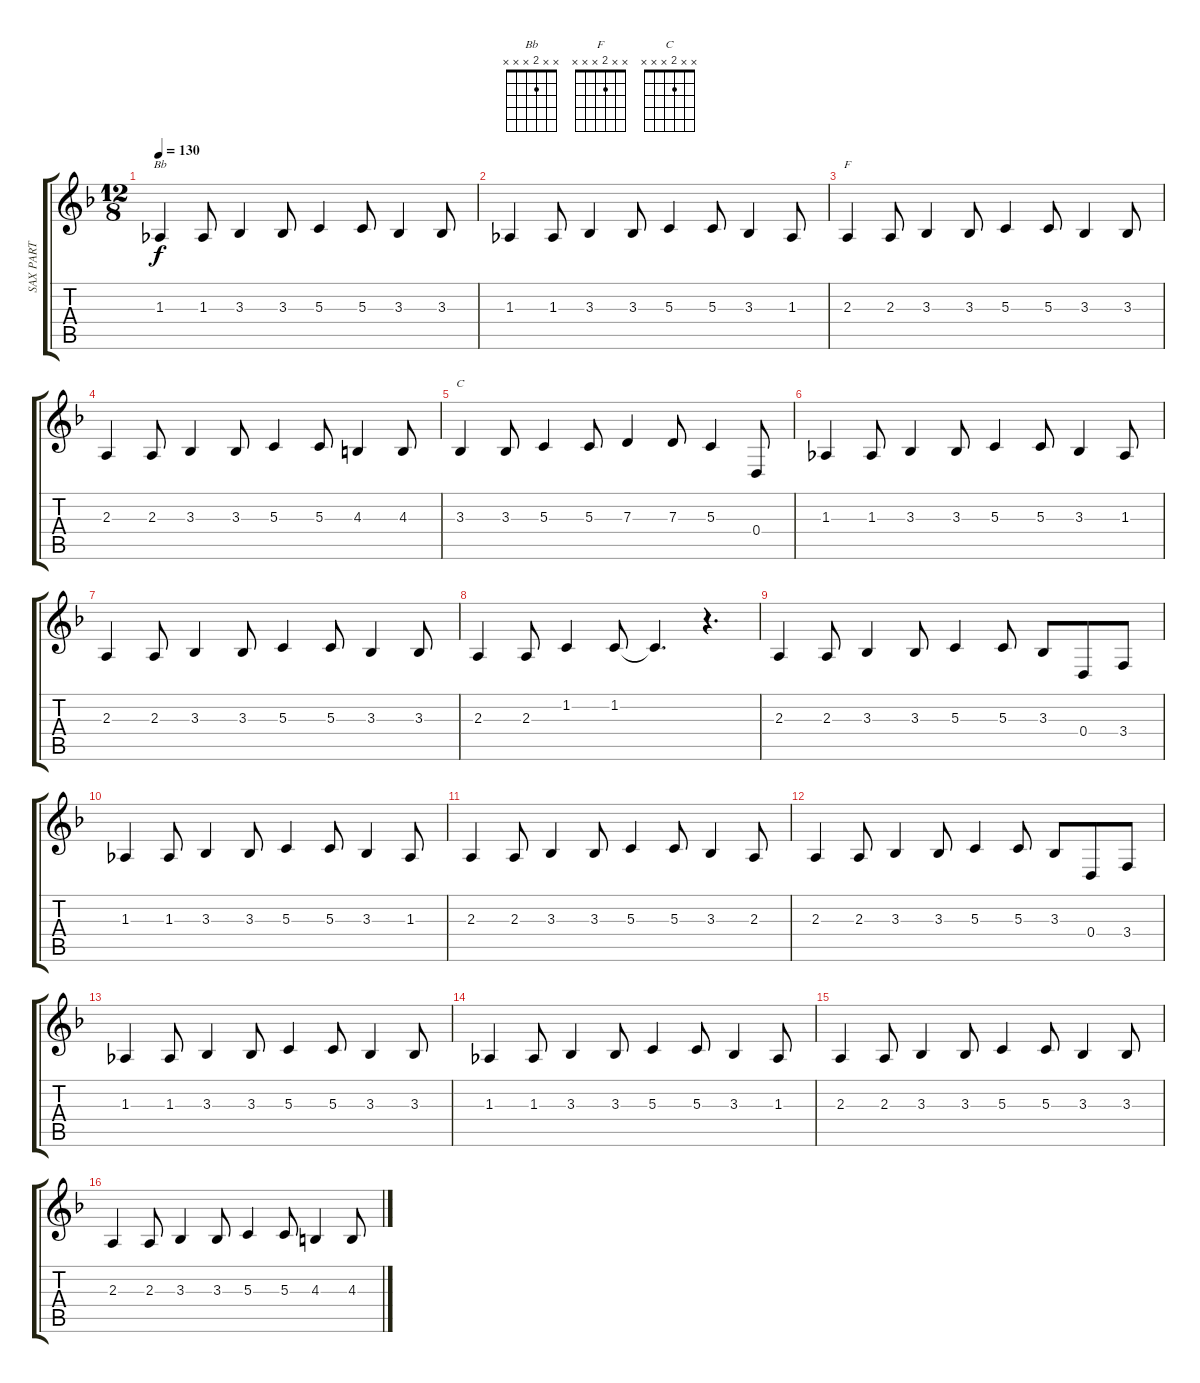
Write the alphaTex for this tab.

\track ("SAX PART" "SAX PART") {instrument tenorsax}
\staff {score tabs}
\tuning (E4 B3 G3 D3 A2 E2) {hide}
\chord ("Bb" x x 2 x x x)
\chord ("F" x x 2 x x x)
\chord ("C" x x 2 x x x)
\ts (12 8)
\tempo 130
\clef g2
\ks f
1.3.4{ch "Bb" dy f} 1.3.8 3.3.4 3.3.8 5.3.4 5.3.8 3.3.4 3.3.8 |
1.3.4 1.3.8 3.3.4 3.3.8 5.3.4 5.3.8 3.3.4 1.3.8 |
2.3.4{ch "F"} 2.3.8 3.3.4 3.3.8 5.3.4 5.3.8 3.3.4 3.3.8 |
2.3.4 2.3.8 3.3.4 3.3.8 5.3.4 5.3.8 4.3.4 4.3.8 |
3.3.4{ch "C"} 3.3.8 5.3.4 5.3.8 7.3.4 7.3.8 5.3.4 0.4.8 |
1.3.4 1.3.8 3.3.4 3.3.8 5.3.4 5.3.8 3.3.4 1.3.8 |
2.3.4 2.3.8 3.3.4 3.3.8 5.3.4 5.3.8 3.3.4 3.3.8 |
2.3.4 2.3.8 1.2.4 1.2.8 1.2{t}.4{d} r.4{d} |
2.3.4 2.3.8 3.3.4 3.3.8 5.3.4 5.3.8 3.3.8 0.4.8 3.4.8 |
1.3.4 1.3.8 3.3.4 3.3.8 5.3.4 5.3.8 3.3.4 1.3.8 |
2.3.4 2.3.8 3.3.4 3.3.8 5.3.4 5.3.8 3.3.4 2.3.8 |
2.3.4 2.3.8 3.3.4 3.3.8 5.3.4 5.3.8 3.3.8 0.4.8 3.4.8 |
1.3.4 1.3.8 3.3.4 3.3.8 5.3.4 5.3.8 3.3.4 3.3.8 |
1.3.4 1.3.8 3.3.4 3.3.8 5.3.4 5.3.8 3.3.4 1.3.8 |
2.3.4 2.3.8 3.3.4 3.3.8 5.3.4 5.3.8 3.3.4 3.3.8 |
2.3.4 2.3.8 3.3.4 3.3.8 5.3.4 5.3.8 4.3.4 4.3.8
